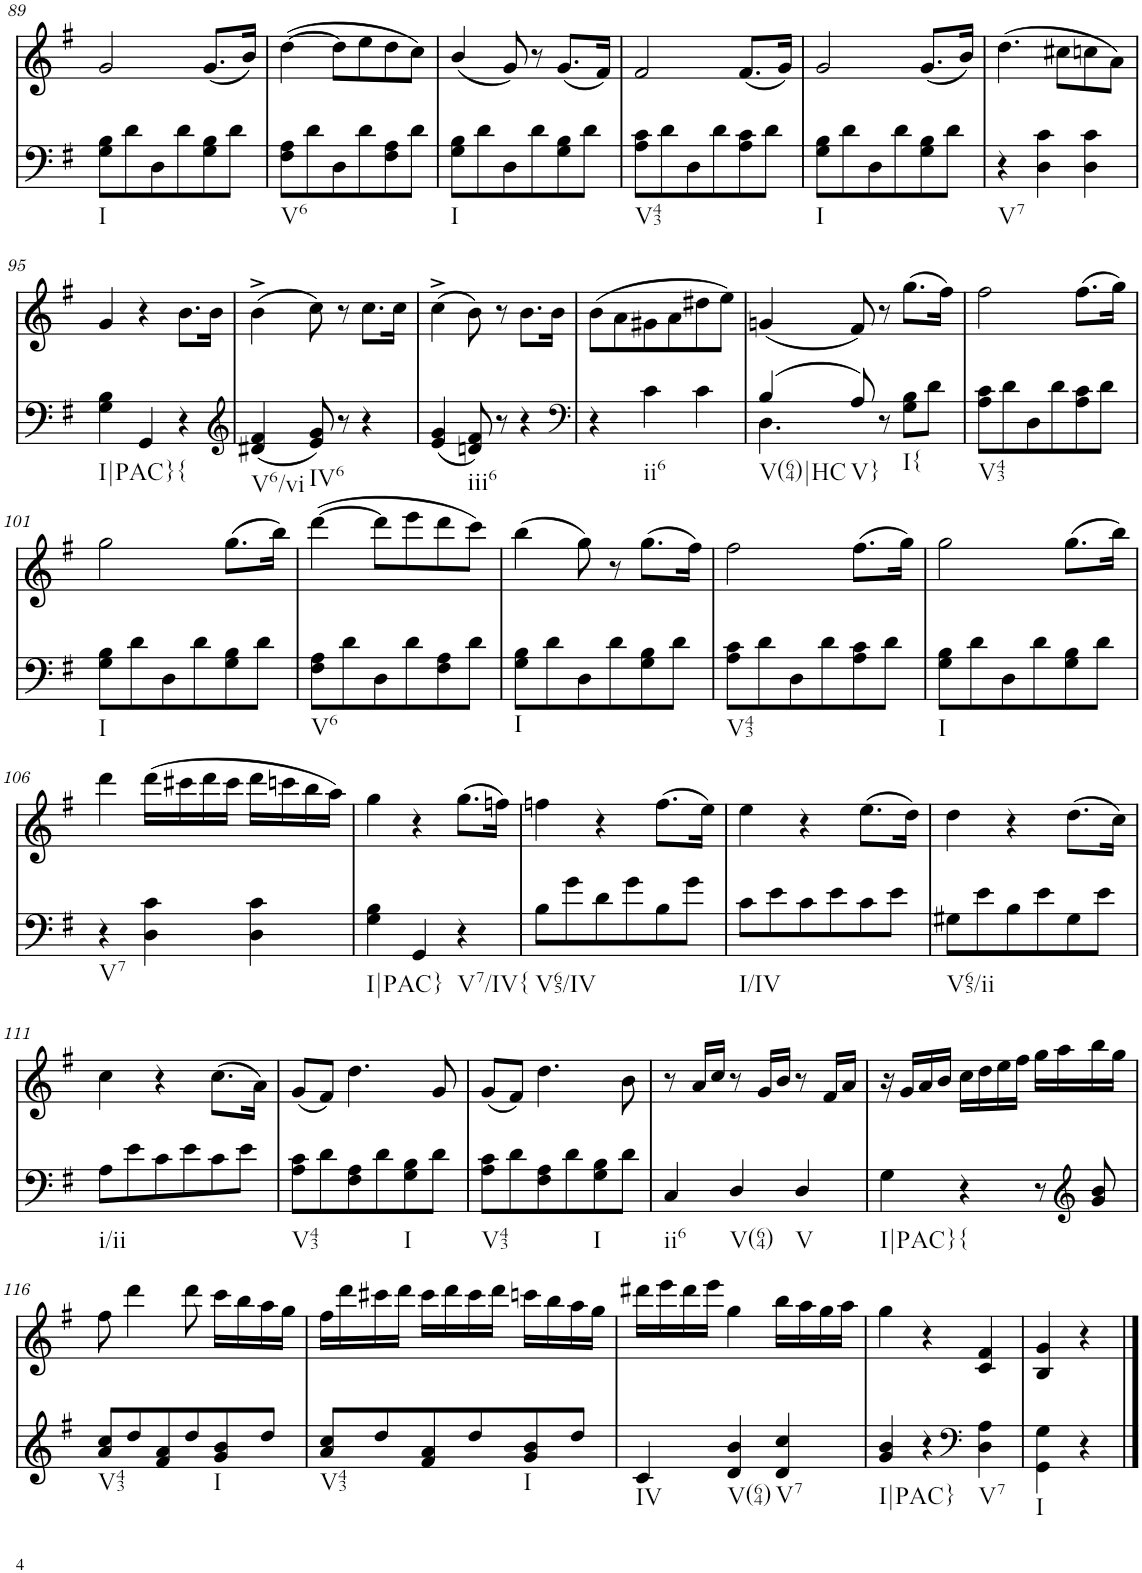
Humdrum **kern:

**kern	**kern	**text
*part2	*part1	*part1
*staff2	*staff1	*staff1
*I"piano	*I"piano	*
*I'Pno	*I'Pno	*
!!LO:PB:g=z
*clefF4	*clefG2	*
*k[f#]	*k[f#]	*
*M3/4	*M3/4	*
=89	=89	=89
!LO:TX:b:t=I	!	!
8G\ 8B\L	2g/	.
8d\	.	.
8D\	.	.
8d\	.	.
8G\ 8B\	(8.g/L	.
8d\J	.	.
.	16b/Jk)	.
=90	=90	=90
!LO:TX:b:t=V6	!	!
8F#\ 8A\L	([4dd\	.
8d\	.	.
8D\	8dd\L]	.
8d\	8ee\	.
8F#\ 8A\	8dd\	.
8d\J	8cc\J)	.
=91	=91	=91
!LO:TX:b:t=I	!	!
8G\ 8B\L	(4b/	.
8d\	.	.
8D\	8g/)	.
8d\	8r	.
8G\ 8B\	(8.g/L	.
8d\J	.	.
.	16f#/Jk)	.
=92	=92	=92
!LO:TX:b:t=V43	!	!
8A\ 8c\L	2f#/	.
8d\	.	.
8D\	.	.
8d\	.	.
8A\ 8c\	(8.f#/L	.
8d\J	.	.
.	16g/Jk)	.
=93	=93	=93
!LO:TX:b:t=I	!	!
8G\ 8B\L	2g/	.
8d\	.	.
8D\	.	.
8d\	.	.
8G\ 8B\	(8.g/L	.
8d\J	.	.
.	16b/Jk)	.
=94	=94	=94
!LO:TX:b:t=V7	!	!
4r	(4.dd\	.
4D\ 4c\	.	.
.	8cc#X\L	.
4D\ 4c\	8ccn\	.
.	8a\J)	.
!!LO:LB:g=z
=95	=95	=95
!LO:TX:b:t=I|PAC}	!	!
4G\ 4B\	4g/	.
4GG/	4r	.
!LO:TX:b:t={	!	!
4r	8.b\L	.
.	16b\Jk	.
=96	=96	=96
*clefG2	*	*
!LO:TX:b:t=V6/vi	!	!
(4d#X/ 4f#/	(4b^\	.
!LO:TX:b:t=IV6	!	!
8e/ 8g/)	8cc\)	.
8r	8r	.
4r	8.cc\L	.
.	16cc\Jk	.
=97	=97	=97
(4e/ 4g/	(4cc^\	.
!LO:TX:b:t=iii6	!	!
8dn/ 8f#/)	8b\)	.
8r	8r	.
4r	8.b\L	.
.	16b\Jk	.
=98	=98	=98
*clefF4	*	*
4r	(8b\L	.
.	8a\	.
!LO:TX:b:t=ii6	!	!
4c\	8g#X\	.
.	8a\	.
4c\	8dd#X\	.
.	8ee\J)	.
=99	=99	=99
*^	*	*
!LO:TX:b:t=V(64)|HC	!	!	!
(4B/	4.D\	(4gn/	.
!LO:TX:b:t=V}	!	!	!
8A/)	.	8f#/)	.
8r	4.ryy	8r	.
!LO:TX:b:t=I{	!	!	!
!	!	!	!LO:LY:b
8G\ 8B\L	.	(8.gg\L	f
8d\J	.	.	.
.	.	16ff#\Jk)	.
*v	*v	*	*
=100	=100	=100
!LO:TX:b:t=V43	!	!
8A\ 8c\L	2ff#\	.
8d\	.	.
8D\	.	.
8d\	.	.
8A\ 8c\	(8.ff#\L	.
8d\J	.	.
.	16gg\Jk)	.
!!LO:LB:g=z
=101	=101	=101
!LO:TX:b:t=I	!	!
8G\ 8B\L	2gg\	.
8d\	.	.
8D\	.	.
8d\	.	.
8G\ 8B\	(8.gg\L	.
8d\J	.	.
.	16bb\Jk)	.
=102	=102	=102
!LO:TX:b:t=V6	!	!
8F#\ 8A\L	([4ddd\	.
8d\	.	.
8D\	8ddd\L]	.
8d\	8eee\	.
8F#\ 8A\	8ddd\	.
8d\J	8ccc\J)	.
=103	=103	=103
!LO:TX:b:t=I	!	!
8G\ 8B\L	(4bb\	.
8d\	.	.
8D\	8gg\)	.
8d\	8r	.
8G\ 8B\	(8.gg\L	.
8d\J	.	.
.	16ff#\Jk)	.
=104	=104	=104
!LO:TX:b:t=V43	!	!
8A\ 8c\L	2ff#\	.
8d\	.	.
8D\	.	.
8d\	.	.
8A\ 8c\	(8.ff#\L	.
8d\J	.	.
.	16gg\Jk)	.
=105	=105	=105
!LO:TX:b:t=I	!	!
8G\ 8B\L	2gg\	.
8d\	.	.
8D\	.	.
8d\	.	.
8G\ 8B\	(8.gg\L	.
8d\J	.	.
.	16bb\Jk)	.
!!LO:LB:g=z
=106	=106	=106
!LO:TX:b:t=V7	!	!
4r	4ddd\	.
4D\ 4c\	(16ddd\LL	.
.	16ccc#X\	.
.	16ddd\	.
.	16ccc#\JJ	.
4D\ 4c\	16ddd\LL	.
.	16cccn\	.
.	16bb\	.
.	16aa\JJ)	.
=107	=107	=107
!LO:TX:b:t=I|PAC}	!	!
4G\ 4B\	4gg\	.
4GG/	4r	.
!LO:TX:b:t=V7/IV{	!	!
!	!	!LO:LY:b
4r	(8.gg\L	p
.	16ffn\Jk)	.
=108	=108	=108
!LO:TX:b:t=V65/IV	!	!
8B\L	4ffn\	.
8g\	.	.
8d\	4r	.
8g\	.	.
8B\	(8.ff\L	.
8g\J	.	.
.	16ee\Jk)	.
=109	=109	=109
!LO:TX:b:t=I/IV	!	!
8c\L	4ee\	.
8e\	.	.
8c\	4r	.
8e\	.	.
8c\	(8.ee\L	.
8e\J	.	.
.	16dd\Jk)	.
=110	=110	=110
!LO:TX:b:t=V65/ii	!	!
8G#X\L	4dd\	.
8e\	.	.
8B\	4r	.
8e\	.	.
8G#\	(8.dd\L	.
8e\J	.	.
.	16cc\Jk)	.
!!LO:LB:g=z
=111	=111	=111
!LO:TX:b:t=i/ii	!	!
8A\L	4cc\	.
8e\	.	.
8c\	4r	.
8e\	.	.
8c\	(8.cc\L	.
8e\J	.	.
.	16a\Jk)	.
=112	=112	=112
!LO:TX:b:t=V43	!	!
8A\ 8c\L	(8g/L	.
8d\	8f#/J)	.
8F#\ 8A\	4.dd\	.
8d\	.	.
!LO:TX:b:t=I	!	!
8G\ 8B\	.	.
8d\J	8g/	.
=113	=113	=113
!LO:TX:b:t=V43	!	!
8A\ 8c\L	(8g/L	.
8d\	8f#/J)	.
8F#\ 8A\	4.dd\	.
8d\	.	.
!LO:TX:b:t=I	!	!
8G\ 8B\	.	.
8d\J	8b\	.
=114	=114	=114
!LO:TX:b:t=ii6	!	!
4C/	8r	.
.	16a/LL	.
.	16cc/JJ	.
!LO:TX:b:t=V(64)	!	!
4D/	8r	.
.	16g/LL	.
.	16b/JJ	.
!LO:TX:b:t=V	!	!
4D/	8r	.
.	16f#/LL	.
.	16a/JJ	.
=115	=115	=115
!LO:TX:b:t=I|PAC}{	!	!
4G\	16r	.
.	16g/LL	.
.	16a/	.
!	!	!LO:LY:b
.	16b/JJ	<
4r	16cc\LL	.
.	16dd\	.
.	16ee\	.
.	16ff#\JJ	.
8r	16gg\LL	.
.	16aa\	.
*clefG2	*	*
8g/ 8b/	16bb\	.
.	16gg\JJ	.
!!LO:LB:g=z
=116	=116	=116
!LO:TX:b:t=V43	!	!
8a/ 8cc/L	8ff#\	.
!	!	!LO:LY:b
8dd/	4ddd\	f
8f#/ 8a/	.	.
8dd/	8ddd\	.
!LO:TX:b:t=I	!	!
8g/ 8b/	16ccc\LL	.
.	16bb\	.
8dd/J	16aa\	.
.	16gg\JJ	.
=117	=117	=117
!LO:TX:b:t=V43	!	!
8a/ 8cc/L	16ff#\LL	.
.	16ddd\	.
8dd/	16ccc#X\	.
.	16ddd\JJ	.
8f#/ 8a/	16ccc#\LL	.
.	16ddd\	.
8dd/	16ccc#\	.
.	16ddd\JJ	.
!LO:TX:b:t=I	!	!
8g/ 8b/	16cccn\LL	.
.	16bb\	.
8dd/J	16aa\	.
.	16gg\JJ	.
=118	=118	=118
!LO:TX:b:t=IV	!	!
4c/	16ddd#X\LL	.
.	16eee\	.
.	16ddd#\	.
.	16eee\JJ	.
!LO:TX:b:t=V(64)	!	!
4d/ 4b/	4gg\	.
!LO:TX:b:t=V7	!	!
4d/ 4cc/	16bb\LL	.
.	16aa\	.
.	16gg\	.
.	16aa\JJ	.
=119	=119	=119
!LO:TX:b:t=I|PAC}	!	!
4g/ 4b/	4gg\	.
4r	4r	.
*clefF4	*	*
!LO:TX:b:t=V7	!	!
!	!	!LO:LY:b
4D\ 4A\	4c/ 4f#/	p
=120	=120	=120
!LO:TX:b:t=I	!	!
4GG\ 4G\	4B/ 4g/	.
4r	4r	.
==	==	==
*-	*-	*-
